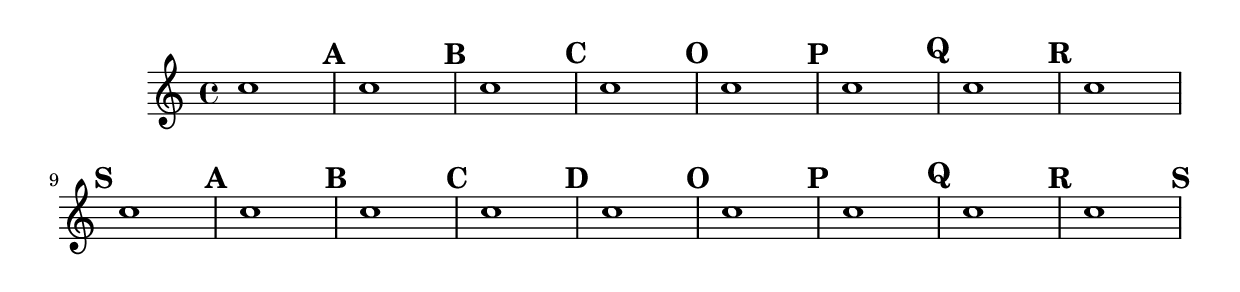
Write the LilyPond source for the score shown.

%% Do not edit this file; it is auto-generated from LSR http://lsr.dsi.unimi.it
%% This file is in the public domain.
\version "2.11.38"

\header {
  lsrtags = "rhythms"

  texidoc = "
This snippet demonstrates how to obtain automatic ordered rehearsal
marks, but from the letter or number you want.

"
  doctitle = "Forcing rehearsal marks to start from a given letter or number"
} % begin verbatim
\relative c''{
  c1 \mark \default
  c1 \mark \default
  c1 \mark \default
  c1 \mark #14
  c1 \mark \default
  c1 \mark \default
  c1 \mark \default
  c1 \mark \default
  \break
  \set Score.markFormatter = #format-mark-numbers
  c1 \mark #1
  c1 \mark \default
  c1 \mark \default
  c1 \mark \default
  c1 \mark #14
  c1 \mark \default
  c1 \mark \default
  c1 \mark \default
  c1 \mark \default
}
